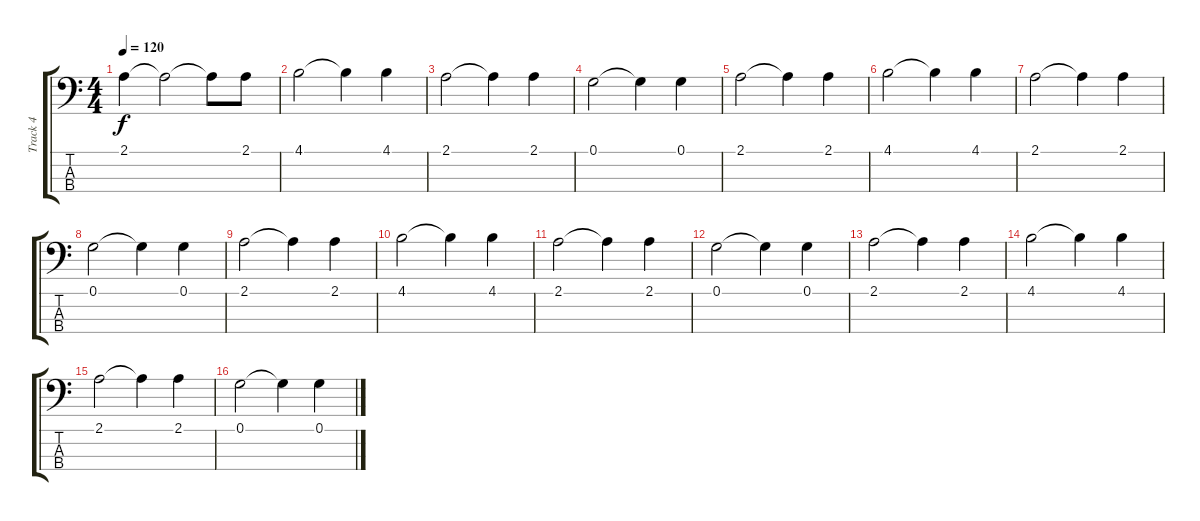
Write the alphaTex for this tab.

\track ("Track 4" "Track 4") {instrument slapbass1}
\staff {score tabs}
\tuning (G2 D2 A1 E1) {hide}
\ts (4 4)
\tempo 120
\clef f4
\ks c
2.1.4{dy f} 2.1{t}.2 2.1{t}.8 2.1.8 |
4.1.2 4.1{t}.4 4.1.4 |
2.1.2 2.1{t}.4 2.1.4 |
0.1.2 0.1{t}.4 0.1.4 |
2.1.2 2.1{t}.4 2.1.4 |
4.1.2 4.1{t}.4 4.1.4 |
2.1.2 2.1{t}.4 2.1.4 |
0.1.2 0.1{t}.4 0.1.4 |
2.1.2 2.1{t}.4 2.1.4 |
4.1.2 4.1{t}.4 4.1.4 |
2.1.2 2.1{t}.4 2.1.4 |
0.1.2 0.1{t}.4 0.1.4 |
2.1.2 2.1{t}.4 2.1.4 |
4.1.2 4.1{t}.4 4.1.4 |
2.1.2 2.1{t}.4 2.1.4 |
0.1.2 0.1{t}.4 0.1.4
